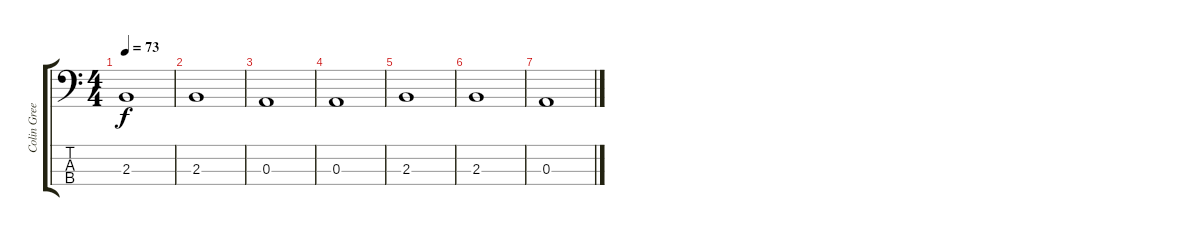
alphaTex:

\track ("Colin Greenwood - Bass" "Colin Gree") {instrument fretlessbass}
\staff {score tabs}
\tuning (G2 D2 A1 E1) {hide}
\ts (4 4)
\tempo 73
\clef f4
\ks c
2.3.1{dy f volume 16} |
2.3.1 |
0.3.1 |
0.3.1 |
2.3.1 |
2.3.1 |
0.3.1
